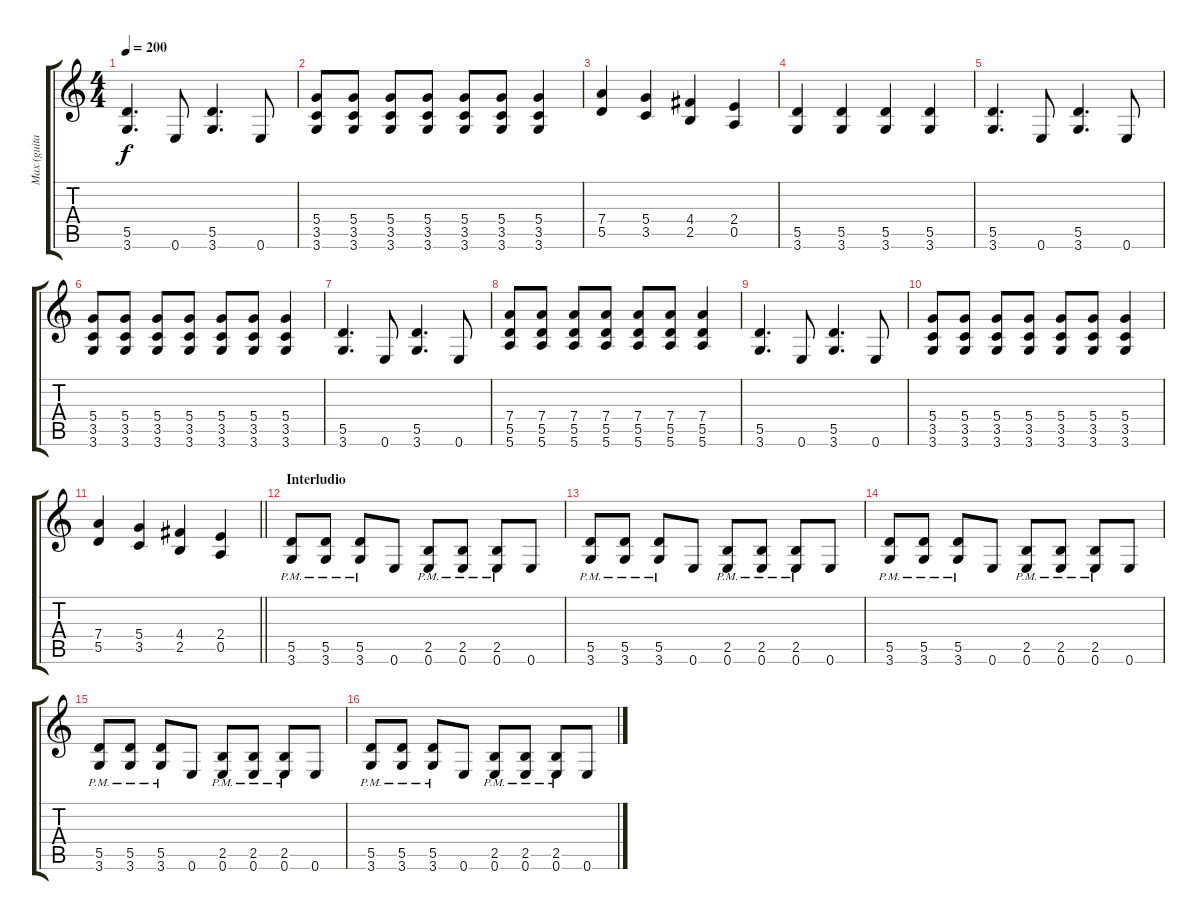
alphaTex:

\track ("Max (guitarra 2 y voz)" "Max (guita") {instrument distortionguitar}
\staff {score tabs}
\tuning (E4 B3 G3 D3 A2 E2) {hide}
\ts (4 4)
\tempo 200
\clef g2
\ks c
(5.5 3.6).4{d dy f} 0.6.8 (5.5 3.6).4{d} 0.6.8 |
(5.4 3.5 3.6).8 (5.4 3.5 3.6).8 (5.4 3.5 3.6).8 (5.4 3.5 3.6).8 (5.4 3.5 3.6).8 (5.4 3.5 3.6).8 (5.4 3.5 3.6).4 |
(7.4 5.5).4 (5.4 3.5).4 (4.4 2.5).4 (2.4 0.5).4 |
(5.5 3.6).4 (5.5 3.6).4 (5.5 3.6).4 (5.5 3.6).4 |
(5.5 3.6).4{d} 0.6.8 (5.5 3.6).4{d} 0.6.8 |
(5.4 3.5 3.6).8 (5.4 3.5 3.6).8 (5.4 3.5 3.6).8 (5.4 3.5 3.6).8 (5.4 3.5 3.6).8 (5.4 3.5 3.6).8 (5.4 3.5 3.6).4 |
(5.5 3.6).4{d} 0.6.8 (5.5 3.6).4{d} 0.6.8 |
(7.4 5.5 5.6).8 (7.4 5.5 5.6).8 (7.4 5.5 5.6).8 (7.4 5.5 5.6).8 (7.4 5.5 5.6).8 (7.4 5.5 5.6).8 (7.4 5.5 5.6).4 |
(5.5 3.6).4{d} 0.6.8 (5.5 3.6).4{d} 0.6.8 |
(5.4 3.5 3.6).8 (5.4 3.5 3.6).8 (5.4 3.5 3.6).8 (5.4 3.5 3.6).8 (5.4 3.5 3.6).8 (5.4 3.5 3.6).8 (5.4 3.5 3.6).4 |
\barLineRight lightlight
(7.4 5.5).4 (5.4 3.5).4 (4.4 2.5).4 (2.4 0.5).4 |
\section ("" "Interludio")
(5.5{pm} 3.6{pm}).8 (5.5{pm} 3.6{pm}).8 (5.5{pm} 3.6{pm}).8 0.6.8 (2.5{pm} 0.6{pm}).8 (2.5{pm} 0.6{pm}).8 (2.5{pm} 0.6{pm}).8 0.6.8 |
(5.5{pm} 3.6{pm}).8 (5.5{pm} 3.6{pm}).8 (5.5{pm} 3.6{pm}).8 0.6.8 (2.5{pm} 0.6{pm}).8 (2.5{pm} 0.6{pm}).8 (2.5{pm} 0.6{pm}).8 0.6.8 |
(5.5{pm} 3.6{pm}).8 (5.5{pm} 3.6{pm}).8 (5.5{pm} 3.6{pm}).8 0.6.8 (2.5{pm} 0.6{pm}).8 (2.5{pm} 0.6{pm}).8 (2.5{pm} 0.6{pm}).8 0.6.8 |
(5.5{pm} 3.6{pm}).8 (5.5{pm} 3.6{pm}).8 (5.5{pm} 3.6{pm}).8 0.6.8 (2.5{pm} 0.6{pm}).8 (2.5{pm} 0.6{pm}).8 (2.5{pm} 0.6{pm}).8 0.6.8 |
(5.5{pm} 3.6{pm}).8 (5.5{pm} 3.6{pm}).8 (5.5{pm} 3.6{pm}).8 0.6.8 (2.5{pm} 0.6{pm}).8 (2.5{pm} 0.6{pm}).8 (2.5{pm} 0.6{pm}).8 0.6.8
